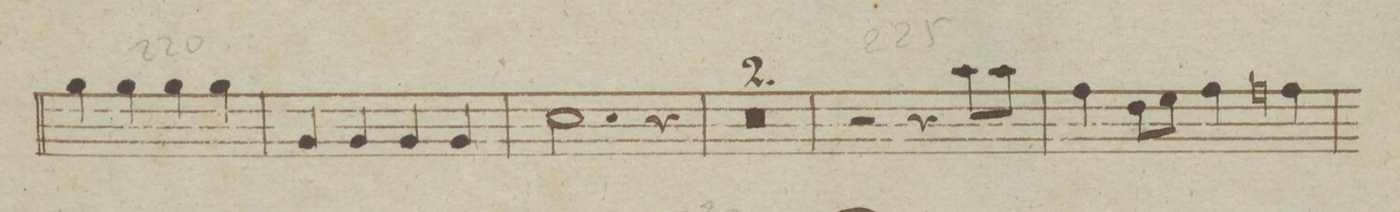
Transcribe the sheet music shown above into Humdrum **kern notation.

**kern	**dynam
*I"Fagotto Secondo.	*
*clefF4	*
*k[b-e-a-]	*
*met(c)	*
*M4/4	*
4B-\	.
4B-\	.
4B-\	.
4B-\	.
=217	=217
4BB-/	.
4BB-/	.
4BB-/	.
4BB-/	.
=218	=218
2.E-\	.
4r	.
=219	=219
0r	.
=220	=220
=221	=221
2r	.
4r	.
8c\L	.
8c\J	.
=222	=222
4A-\	.
8F\L	.
8G\J	.
4A-\	.
4An\	.
=223	=223
*-	*-
